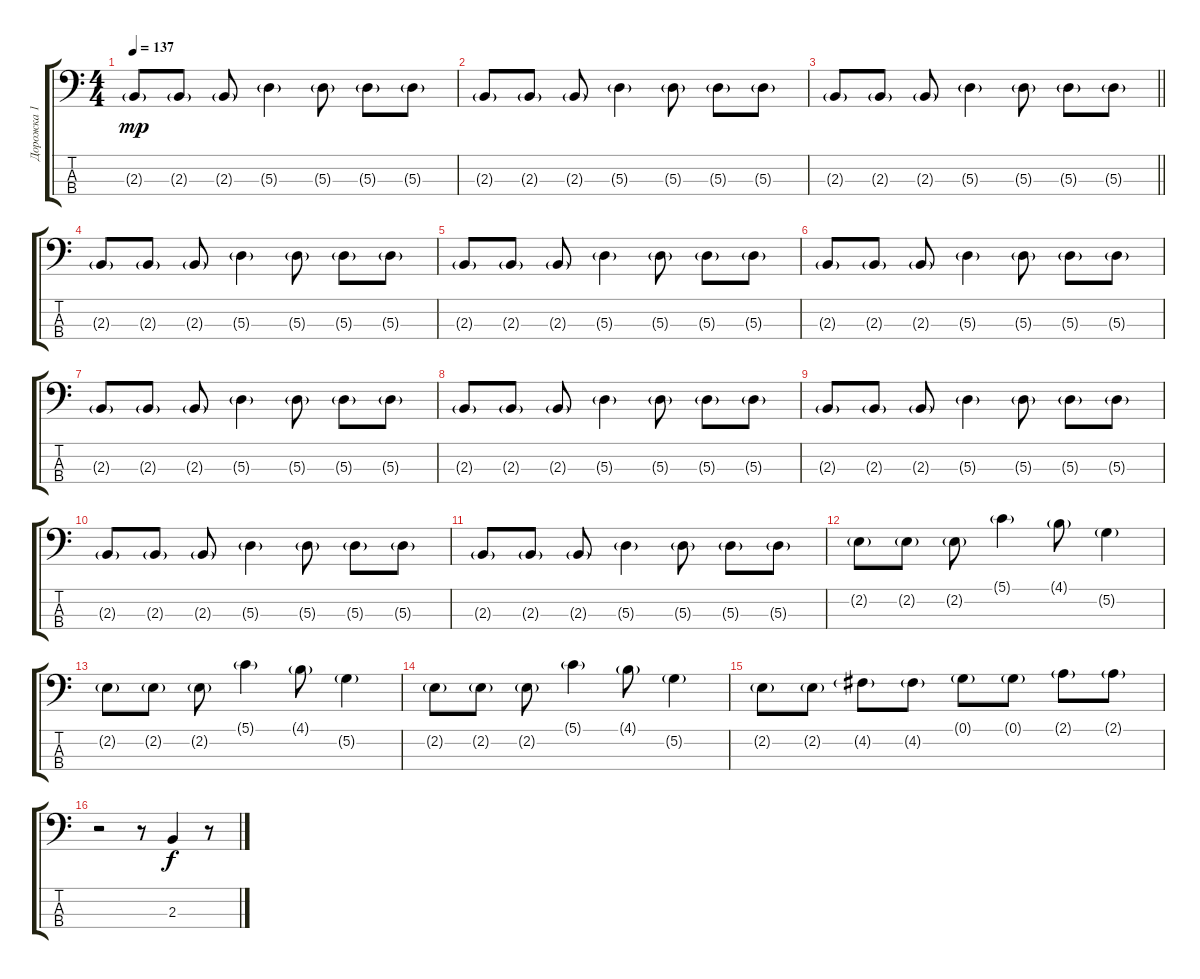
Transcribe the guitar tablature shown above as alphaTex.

\track ("Дорожка 1" "Дорожка 1") {instrument electricbassfinger}
\staff {score tabs}
\tuning (G2 D2 A1 E1) {hide}
\ts (4 4)
\tempo 137
\clef f4
\ks c
2.3{g}.8{dy mp} 2.3{g}.8 2.3{g}.8 5.3{g}.4 5.3{g}.8 5.3{g}.8 5.3{g}.8 |
2.3{g}.8 2.3{g}.8 2.3{g}.8 5.3{g}.4 5.3{g}.8 5.3{g}.8 5.3{g}.8 |
\barLineRight lightlight
2.3{g}.8 2.3{g}.8 2.3{g}.8 5.3{g}.4 5.3{g}.8 5.3{g}.8 5.3{g}.8 |
2.3{g}.8 2.3{g}.8 2.3{g}.8 5.3{g}.4 5.3{g}.8 5.3{g}.8 5.3{g}.8 |
2.3{g}.8 2.3{g}.8 2.3{g}.8 5.3{g}.4 5.3{g}.8 5.3{g}.8 5.3{g}.8 |
2.3{g}.8 2.3{g}.8 2.3{g}.8 5.3{g}.4 5.3{g}.8 5.3{g}.8 5.3{g}.8 |
2.3{g}.8 2.3{g}.8 2.3{g}.8 5.3{g}.4 5.3{g}.8 5.3{g}.8 5.3{g}.8 |
2.3{g}.8 2.3{g}.8 2.3{g}.8 5.3{g}.4 5.3{g}.8 5.3{g}.8 5.3{g}.8 |
2.3{g}.8 2.3{g}.8 2.3{g}.8 5.3{g}.4 5.3{g}.8 5.3{g}.8 5.3{g}.8 |
2.3{g}.8 2.3{g}.8 2.3{g}.8 5.3{g}.4 5.3{g}.8 5.3{g}.8 5.3{g}.8 |
2.3{g}.8 2.3{g}.8 2.3{g}.8 5.3{g}.4 5.3{g}.8 5.3{g}.8 5.3{g}.8 |
2.2{g}.8 2.2{g}.8 2.2{g}.8 5.1{g}.4 4.1{g}.8 5.2{g}.4 |
2.2{g}.8 2.2{g}.8 2.2{g}.8 5.1{g}.4 4.1{g}.8 5.2{g}.4 |
2.2{g}.8 2.2{g}.8 2.2{g}.8 5.1{g}.4 4.1{g}.8 5.2{g}.4 |
2.2{g}.8 2.2{g}.8 4.2{g}.8 4.2{g}.8 0.1{g}.8 0.1{g}.8 2.1{g}.8 2.1{g}.8 |
r.2 r.8 2.3.4{dy f} r.8
